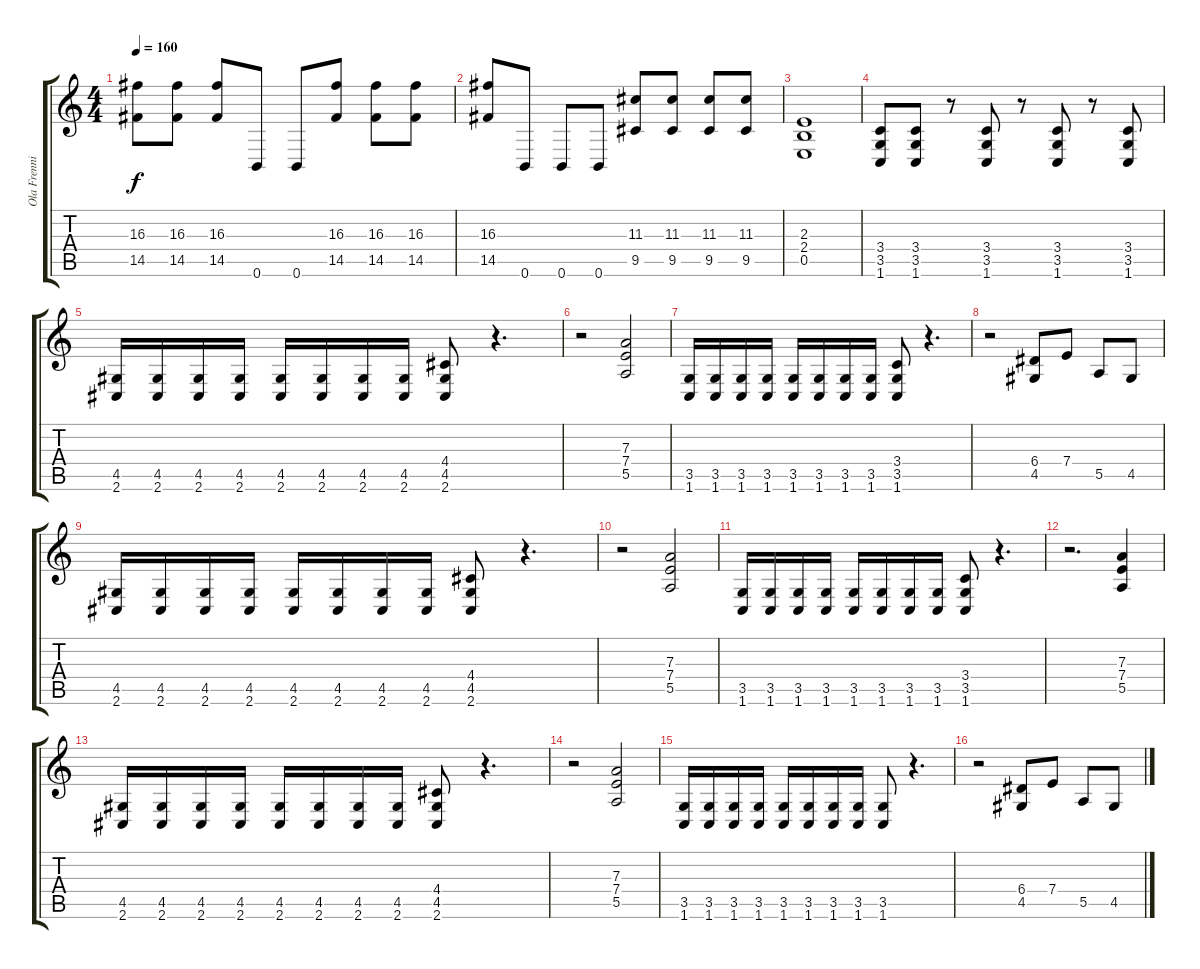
\track ("Ola Frenning" "Ola Frenni") {instrument distortionguitar}
\staff {score tabs}
\tuning (B3 Gb3 D3 A2 E2 B1) {hide}
\ts (4 4)
\tempo 160
\clef g2
\ks c
(16.3 14.5).8{dy f} (16.3 14.5).8 (16.3 14.5).8 0.6.8 0.6.8 (16.3 14.5).8 (16.3 14.5).8 (16.3 14.5).8 |
(16.3 14.5).8 0.6.8 0.6.8 0.6.8 (11.3 9.5).8 (11.3 9.5).8 (11.3 9.5).8 (11.3 9.5).8 |
(2.3 2.4 0.5).1 |
(3.4 3.5 1.6).8 (3.4 3.5 1.6).8 r.8 (3.4 3.5 1.6).8 r.8 (3.4 3.5 1.6).8 r.8 (3.4 3.5 1.6).8 |
(4.5 2.6).16 (4.5 2.6).16 (4.5 2.6).16 (4.5 2.6).16 (4.5 2.6).16 (4.5 2.6).16 (4.5 2.6).16 (4.5 2.6).16 (4.4 4.5 2.6).8 r.4{d} |
r.2 (7.3 7.4 5.5).2 |
(3.5 1.6).16 (3.5 1.6).16 (3.5 1.6).16 (3.5 1.6).16 (3.5 1.6).16 (3.5 1.6).16 (3.5 1.6).16 (3.5 1.6).16 (3.4 3.5 1.6).8 r.4{d} |
r.2 (6.4 4.5).8 7.4.8 5.5.8 4.5.8 |
(4.5 2.6).16 (4.5 2.6).16 (4.5 2.6).16 (4.5 2.6).16 (4.5 2.6).16 (4.5 2.6).16 (4.5 2.6).16 (4.5 2.6).16 (4.4 4.5 2.6).8 r.4{d} |
r.2 (7.3 7.4 5.5).2 |
(3.5 1.6).16 (3.5 1.6).16 (3.5 1.6).16 (3.5 1.6).16 (3.5 1.6).16 (3.5 1.6).16 (3.5 1.6).16 (3.5 1.6).16 (3.4 3.5 1.6).8 r.4{d} |
r.2{d} (7.3 7.4 5.5).4 |
(4.5 2.6).16 (4.5 2.6).16 (4.5 2.6).16 (4.5 2.6).16 (4.5 2.6).16 (4.5 2.6).16 (4.5 2.6).16 (4.5 2.6).16 (4.4 4.5 2.6).8 r.4{d} |
r.2 (7.3 7.4 5.5).2 |
(3.5 1.6).16 (3.5 1.6).16 (3.5 1.6).16 (3.5 1.6).16 (3.5 1.6).16 (3.5 1.6).16 (3.5 1.6).16 (3.5 1.6).16 (3.5 1.6).8 r.4{d} |
r.2 (6.4 4.5).8 7.4.8 5.5.8 4.5.8
